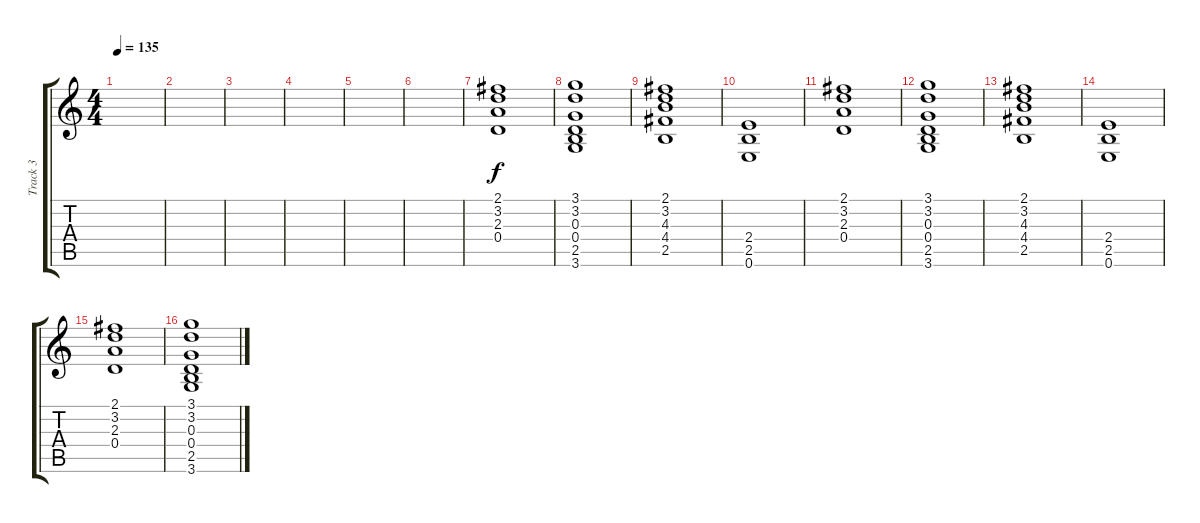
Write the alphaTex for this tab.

\track ("Track 3" "Track 3") {instrument electricguitarclean}
\staff {score tabs}
\tuning (E4 B3 G3 D3 A2 E2) {hide}
\ts (4 4)
\tempo 135
\clef g2
\ks c
|
|
|
|
|
|
(2.1 3.2 2.3 0.4).1 |
(3.1 3.2 0.3 0.4 2.5 3.6).1 |
(2.1 3.2 4.3 4.4 2.5).1 |
(2.4 2.5 0.6).1 |
(2.1 3.2 2.3 0.4).1 |
(3.1 3.2 0.3 0.4 2.5 3.6).1 |
(2.1 3.2 4.3 4.4 2.5).1 |
(2.4 2.5 0.6).1 |
(2.1 3.2 2.3 0.4).1 |
(3.1 3.2 0.3 0.4 2.5 3.6).1
